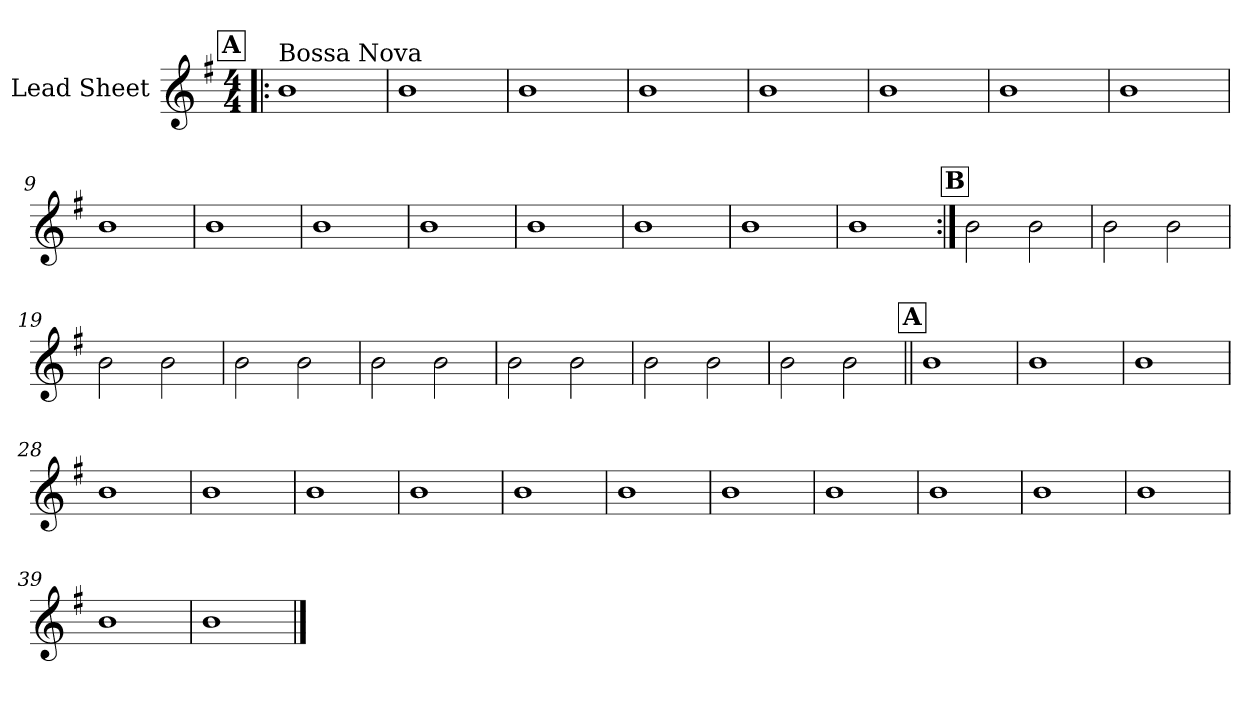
**kern
*part1
*staff1
*I"Lead Sheet
*clefG2
*k[f#]
*G:
*M4/4
!!LO:REH:place=s1:a:fs=14:t=A
=1!|:
!LO:TX:a:t=Bossa Nova
1b
=2
1b
=3
1b
=4
1b
!!LO:LB:g=z
=5
1b
=6
1b
=7
1b
=8
1b
!!LO:LB:g=z
=9
1b
=10
1b
=11
1b
=12
1b
!!LO:LB:g=z
=13
1b
=14
1b
=15
1b
=16
1b
!!LO:LB:g=z
!!LO:REH:place=s1:a:fs=14:t=B
=17:|!
2b\
2b\
=18
2b\
2b\
=19
2b\
2b\
=20
2b\
2b\
!!LO:LB:g=z
=21
2b\
2b\
=22
2b\
2b\
=23
2b\
2b\
=24
2b\
2b\
!!LO:LB:g=z
!!LO:REH:place=s1:a:fs=14:t=A
=25||
1b
=26
1b
=27
1b
=28
1b
!!LO:LB:g=z
=29
1b
=30
1b
=31
1b
=32
1b
!!LO:LB:g=z
=33
1b
=34
1b
=35
1b
=36
1b
!!LO:LB:g=z
=37
1b
=38
1b
=39
1b
=40
1b
==
*-
